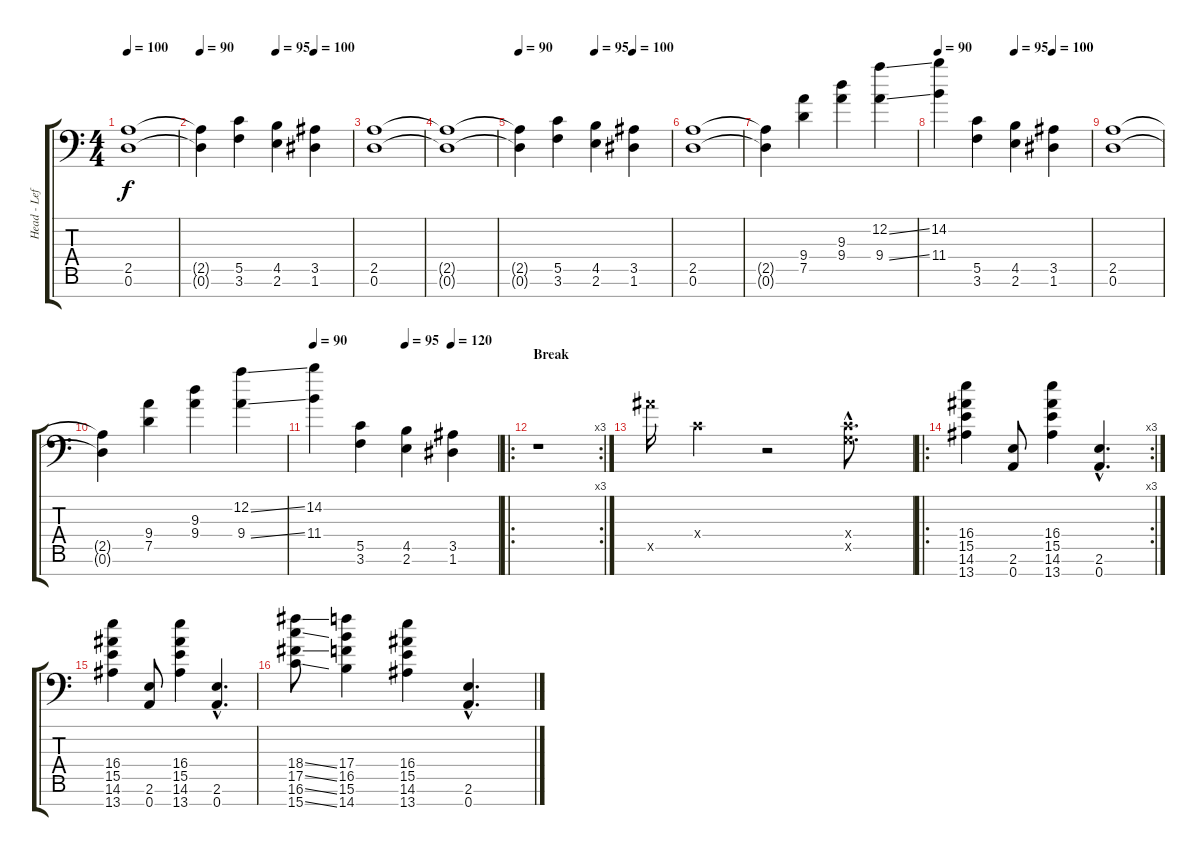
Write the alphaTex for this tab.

\track ("Head - Left Guitar" "Head - Lef") {instrument distortionguitar}
\staff {score tabs}
\tuning (D4 A3 F3 C3 G2 D2 A1) {hide}
\ts (4 4)
\tempo 100
\clef f4
\ks c
(2.5{t} 0.6{t}).1{dy f} |
\tempo 90
\tempo (95 0.5)
\tempo (100 0.75)
(2.5{t} 0.6{t}).4 (5.5 3.6).4 (4.5 2.6).4 (3.5 1.6).4 |
(2.5 0.6).1 |
(2.5{t} 0.6{t}).1 |
\tempo 90
\tempo (95 0.5)
\tempo (100 0.75)
(2.5{t} 0.6{t}).4 (5.5 3.6).4 (4.5 2.6).4 (3.5 1.6).4 |
(2.5 0.6).1 |
(2.5{t} 0.6{t}).4 (9.4 7.5).4 (9.3 9.4).4 (12.2{ss} 9.4{ss}).4 |
\tempo 90
\tempo (95 0.5)
\tempo (100 0.75)
(14.2 11.4).4 (5.5 3.6).4 (4.5 2.6).4 (3.5 1.6).4 |
(2.5 0.6).1 |
(2.5{t} 0.6{t}).4 (9.4 7.5).4 (9.3 9.4).4 (12.2{ss} 9.4{ss}).4 |
\tempo 90
\tempo (95 0.5)
\tempo (120 0.75)
(14.2 11.4).4 (5.5 3.6).4 (4.5 2.6).4 (3.5 1.6).4 |
\ro
\rc 3
\section ("" "Break")
r.1 |
15.5{x}.16 0.4{x}.4 r.2 (0.4{hac x} 0.5{hac x}).8{d} |
\ro
\rc 3
(16.4 15.5 14.6 13.7).4 (2.6 0.7).8 (16.4 15.5 14.6 13.7).4 (2.6{hac} 0.7{hac}).4{d} |
(16.4 15.5 14.6 13.7).4 (2.6 0.7).8 (16.4 15.5 14.6 13.7).4 (2.6{hac} 0.7{hac}).4{d} |
(18.4{ss} 17.5{ss} 16.6{ss} 15.7{ss}).8 (17.4 16.5 15.6 14.7).4 (16.4 15.5 14.6 13.7).4 (2.6{hac} 0.7{hac}).4{d}
